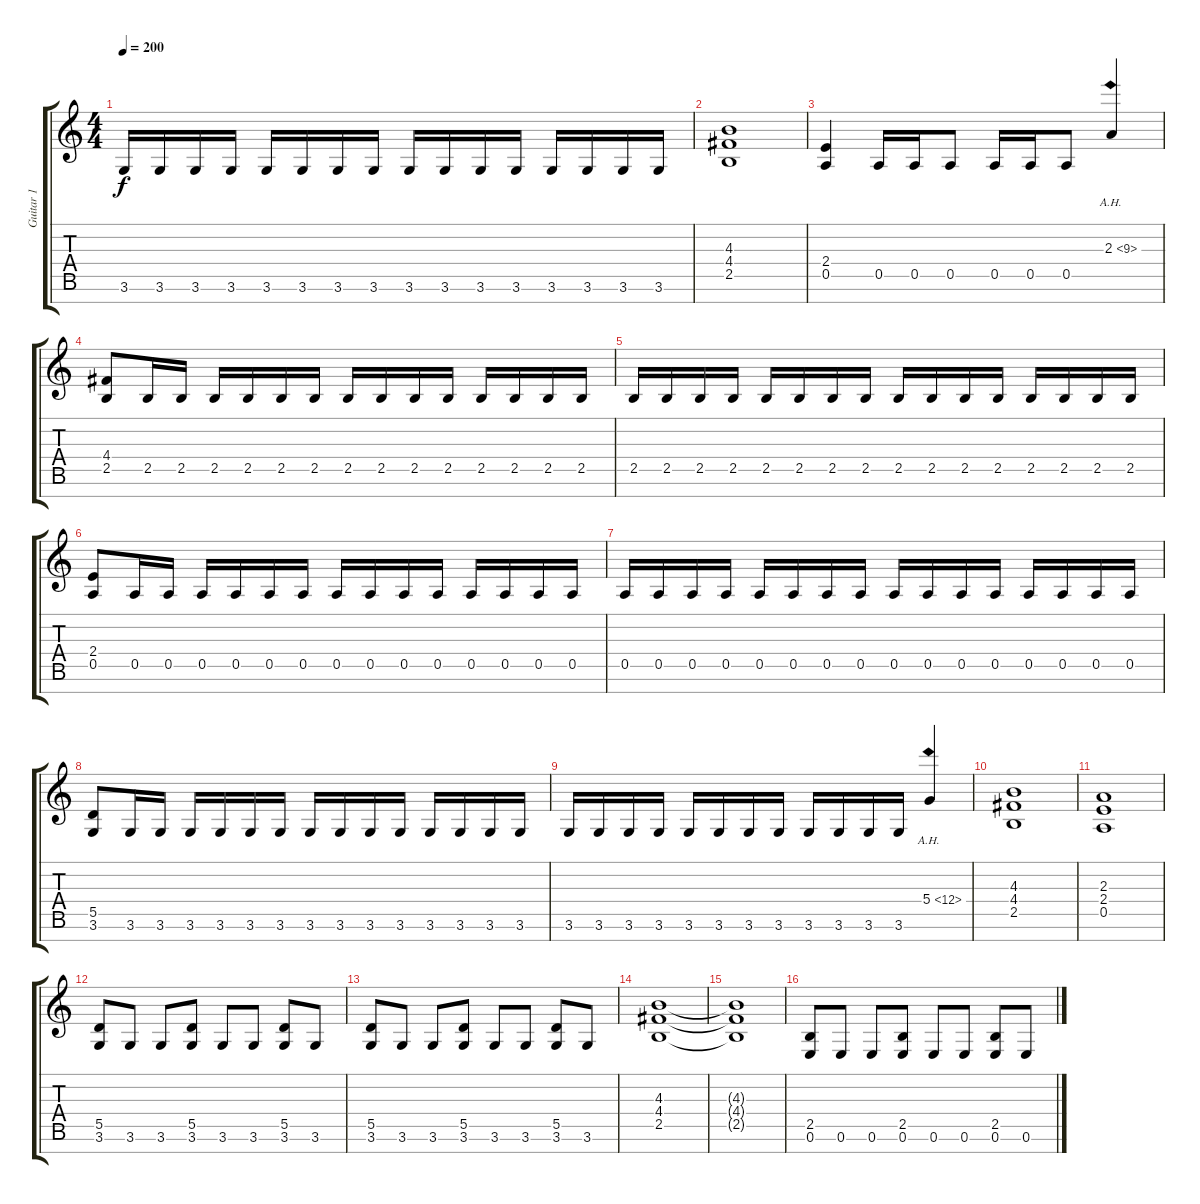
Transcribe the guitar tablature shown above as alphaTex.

\track ("Guitar 1" "Guitar 1") {instrument overdrivenguitar}
\staff {score tabs}
\tuning (E4 B3 G3 D3 A2 E2 B1) {hide}
\ts (4 4)
\tempo 200
\clef g2
\ks c
3.6.16{dy f} 3.6.16 3.6.16 3.6.16 3.6.16 3.6.16 3.6.16 3.6.16 3.6.16 3.6.16 3.6.16 3.6.16 3.6.16 3.6.16 3.6.16 3.6.16 |
(4.3 4.4 2.5).1 |
(2.4 0.5).4 0.5.16 0.5.16 0.5.8 0.5.16 0.5.16 0.5.8 2.3{ah 7}.4 |
\section ("" "")
(4.4 2.5).8 2.5.16 2.5.16 2.5.16 2.5.16 2.5.16 2.5.16 2.5.16 2.5.16 2.5.16 2.5.16 2.5.16 2.5.16 2.5.16 2.5.16 |
2.5.16 2.5.16 2.5.16 2.5.16 2.5.16 2.5.16 2.5.16 2.5.16 2.5.16 2.5.16 2.5.16 2.5.16 2.5.16 2.5.16 2.5.16 2.5.16 |
(2.4 0.5).8 0.5.16 0.5.16 0.5.16 0.5.16 0.5.16 0.5.16 0.5.16 0.5.16 0.5.16 0.5.16 0.5.16 0.5.16 0.5.16 0.5.16 |
0.5.16 0.5.16 0.5.16 0.5.16 0.5.16 0.5.16 0.5.16 0.5.16 0.5.16 0.5.16 0.5.16 0.5.16 0.5.16 0.5.16 0.5.16 0.5.16 |
(5.5 3.6).8 3.6.16 3.6.16 3.6.16 3.6.16 3.6.16 3.6.16 3.6.16 3.6.16 3.6.16 3.6.16 3.6.16 3.6.16 3.6.16 3.6.16 |
3.6.16 3.6.16 3.6.16 3.6.16 3.6.16 3.6.16 3.6.16 3.6.16 3.6.16 3.6.16 3.6.16 3.6.16 5.4{ah 7}.4 |
(4.3 4.4 2.5).1 |
(2.3 2.4 0.5).1 |
\section ("" "")
(5.5 3.6).8 3.6.8 3.6.8 (5.5 3.6).8 3.6.8 3.6.8 (5.5 3.6).8 3.6.8 |
(5.5 3.6).8 3.6.8 3.6.8 (5.5 3.6).8 3.6.8 3.6.8 (5.5 3.6).8 3.6.8 |
(4.3 4.4 2.5).1 |
(4.3{t} 4.4{t} 2.5{t}).1 |
(2.5 0.6).8 0.6.8 0.6.8 (2.5 0.6).8 0.6.8 0.6.8 (2.5 0.6).8 0.6.8
